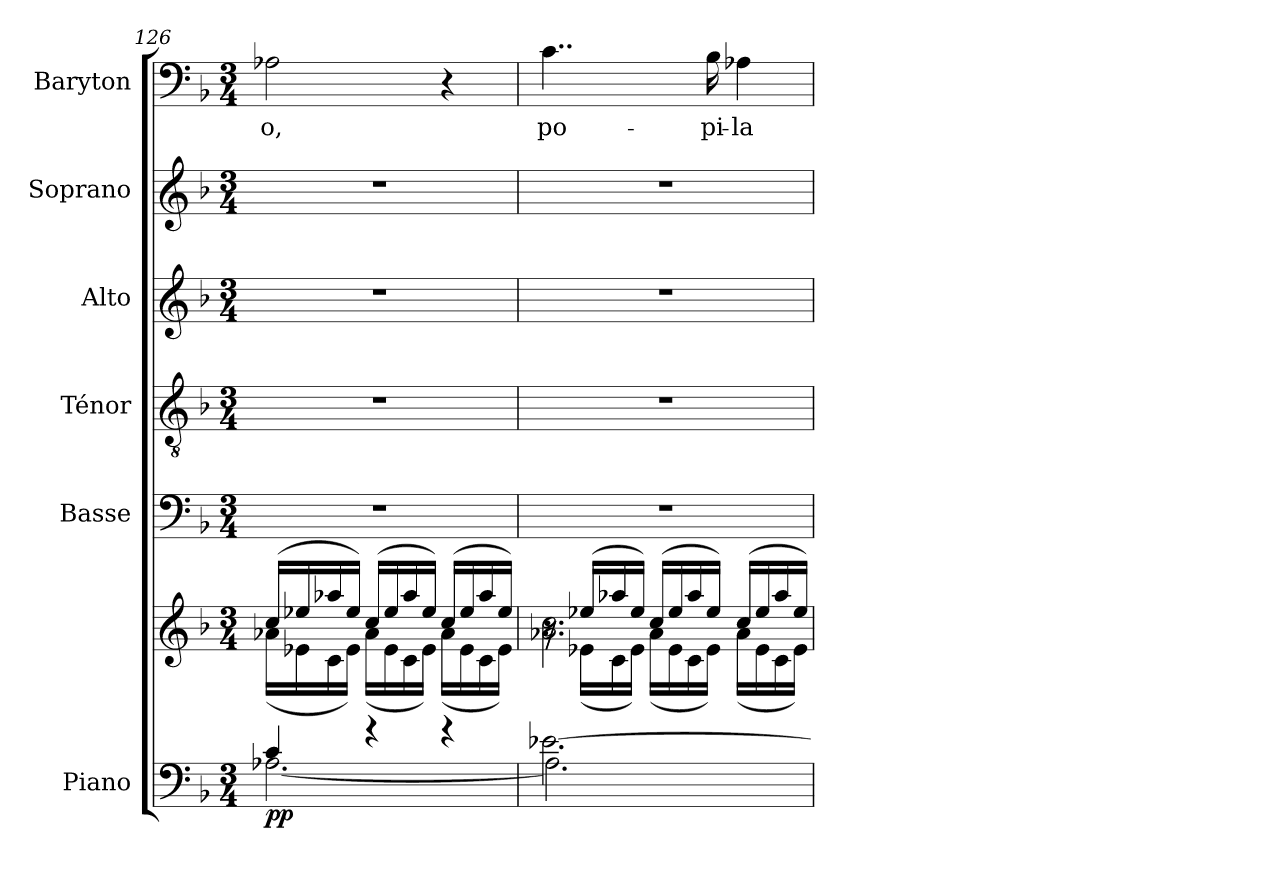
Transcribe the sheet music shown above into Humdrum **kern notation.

**kern	**kern	**dynam	**kern	**kern	**kern	**kern	**kern	**text
*part6	*part6	*part6	*part5	*part4	*part3	*part2	*part1	*part1
*staff7	*staff6	*staff6/7	*staff5	*staff4	*staff3	*staff2	*staff1	*staff1
*I"Piano	*	*	*I"Basse	*I"Ténor	*I"Alto	*I"Soprano	*I"Baryton	*
*I'Pno.	*	*	*I'B.	*I'T.	*I'Alt.	*I'So.	*I'Bar.	*
*clefF4	*clefG2	*	*clefF4	*clefGv2	*clefG2	*clefG2	*clefF4	*
*k[b-]	*k[b-]	*	*k[b-]	*k[b-]	*k[b-]	*k[b-]	*k[b-]	*
*M3/4	*M3/4	*	*M3/4	*M3/4	*M3/4	*M3/4	*M3/4	*
=126	=126	=126	=126	=126	=126	=126	=126	=126
*^	*^	*	*	*	*	*	*	*
!	!	!	!	!LO:DY:b=2	!	!	!	!	!	!LO:LY:b
4c/	[2.A-X\	(16cc/LL	(16a-X\LL	pp	2.r	2.r	2.r	2.r	2A-X\	-o,
.	.	16ee-X/	16e-X\	.	.	.	.	.	.	.
.	.	16aa-X/	16c\	.	.	.	.	.	.	.
.	.	16ee-/JJ)	16e-\JJ)	.	.	.	.	.	.	.
4r	.	(16cc/LL	(16a-\LL	.	.	.	.	.	.	.
.	.	16ee-/	16e-\	.	.	.	.	.	.	.
.	.	16aa-/	16c\	.	.	.	.	.	.	.
.	.	16ee-/JJ)	16e-\JJ)	.	.	.	.	.	.	.
4r	.	(16cc/LL	(16a-\LL	.	.	.	.	.	4r	.
.	.	16ee-/	16e-\	.	.	.	.	.	.	.
.	.	16aa-/	16c\	.	.	.	.	.	.	.
.	.	16ee-/JJ)	16e-\JJ)	.	.	.	.	.	.	.
!!LO:PB:g=z
=127	=127	=127	=127	=127	=127	=127	=127	=127	=127	=127
*	*	*	*^	*	*	*	*	*	*	*
!	!	!	!	!	!	!	!	!	!	!	!LO:LY:b
[2.e-X\	2.A-\]	16r	16r	2.a-X\ 2.cc\	.	2.r	2.r	2.r	2.r	4..c\	po-
.	.	(16ee-X/LL	(16e-X\LL	.	.	.	.	.	.	.	.
.	.	16aa-X/	16c\	.	.	.	.	.	.	.	.
.	.	16ee-/JJ)	16e-\JJ)	.	.	.	.	.	.	.	.
.	.	(16cc/LL	(16a-\LL	.	.	.	.	.	.	.	.
.	.	16ee-/	16e-\	.	.	.	.	.	.	.	.
.	.	16aa-/	16c\	.	.	.	.	.	.	.	.
!	!	!	!	!	!	!	!	!	!	!	!LO:LY:b
.	.	16ee-/JJ)	16e-\JJ)	.	.	.	.	.	.	16B-\	-pi-
!	!	!	!	!	!	!	!	!	!	!	!LO:LY:b
.	.	(16cc/LL	(16a-\LL	.	.	.	.	.	.	4A-X\	-la
.	.	16ee-/	16e-\	.	.	.	.	.	.	.	.
.	.	16aa-/	16c\	.	.	.	.	.	.	.	.
.	.	16ee-/JJ)	16e-\JJ)	.	.	.	.	.	.	.	.
*v	*v	*	*	*	*	*	*	*	*	*	*
*	*v	*v	*v	*	*	*	*	*	*	*
=	=	=	=	=	=	=	=	=
*-	*-	*-	*-	*-	*-	*-	*-	*-
